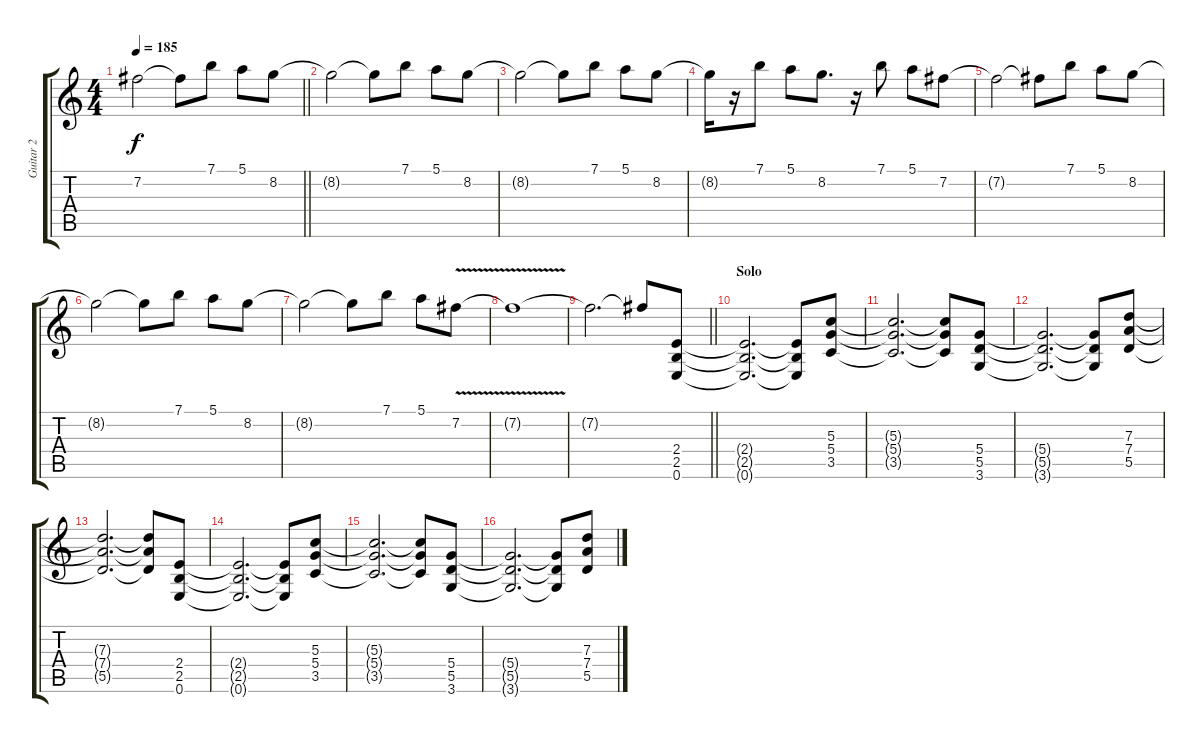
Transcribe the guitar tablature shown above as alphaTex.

\track ("Guitar 2" "Guitar 2") {solo instrument overdrivenguitar}
\staff {score tabs}
\tuning (E4 B3 G3 D3 A2 E2) {hide}
\ts (4 4)
\tempo 185
\clef g2
\barLineRight lightlight
\ks c
7.2{t}.2{dy f} 7.2{t}.8 7.1.8 5.1.8 8.2.8 |
\section ("" "")
8.2{t}.2 8.2{t}.8 7.1.8 5.1.8 8.2.8 |
8.2{t}.2 8.2{t}.8 7.1.8 5.1.8 8.2.8 |
8.2{t}.16 r.16 7.1.8 5.1.8 8.2.8{d} r.16 7.1.8 5.1.8 7.2.8 |
7.2{t}.2 7.2{t}.8 7.1.8 5.1.8 8.2.8 |
8.2{t}.2 8.2{t}.8 7.1.8 5.1.8 8.2.8 |
8.2{t}.2 8.2{t}.8 7.1.8 5.1.8 7.2{v}.8 |
7.2{t}.1 |
\barLineRight lightlight
7.2{t}.2{d} 7.2{t}.8 (2.4 2.5 0.6).8{balance 8} |
\section ("" "Solo")
(2.4{t} 2.5{t} 0.6{t}).2{d} (2.4{t} 2.5{t} 0.6{t}).8 (5.3 5.4 3.5).8 |
(5.3{t} 5.4{t} 3.5{t}).2{d} (5.3{t} 5.4{t} 3.5{t}).8 (5.4 5.5 3.6).8 |
(5.4{t} 5.5{t} 3.6{t}).2{d} (5.4{t} 5.5{t} 3.6{t}).8 (7.3 7.4 5.5).8 |
(7.3{t} 7.4{t} 5.5{t}).2{d} (7.3{t} 7.4{t} 5.5{t}).8 (2.4 2.5 0.6).8 |
(2.4{t} 2.5{t} 0.6{t}).2{d} (2.4{t} 2.5{t} 0.6{t}).8 (5.3 5.4 3.5).8 |
(5.3{t} 5.4{t} 3.5{t}).2{d} (5.3{t} 5.4{t} 3.5{t}).8 (5.4 5.5 3.6).8 |
(5.4{t} 5.5{t} 3.6{t}).2{d} (5.4{t} 5.5{t} 3.6{t}).8 (7.3 7.4 5.5).8
